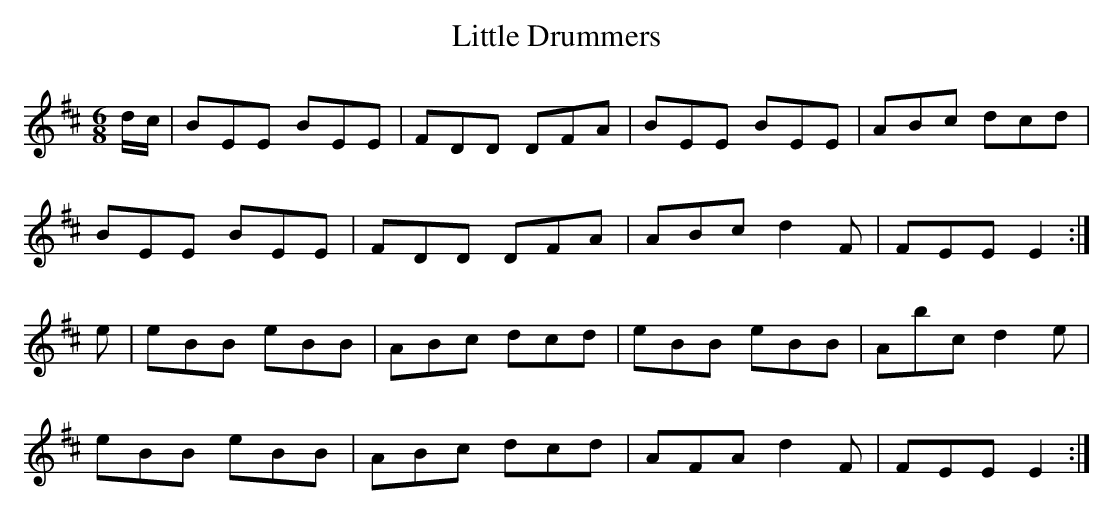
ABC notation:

X:1
T: Little Drummers
L: 1/8
M: 6/8
K: Edor
d/c/ | BEE BEE | FDD DFA | BEE BEE | ABc dcd |
BEE BEE | FDD DFA | ABc d2F | FEE E2 :|
e | eBB eBB | ABc dcd | eBB eBB | Abc d2e |
eBB eBB | ABc dcd | AFA d2F | FEE E2 :|
